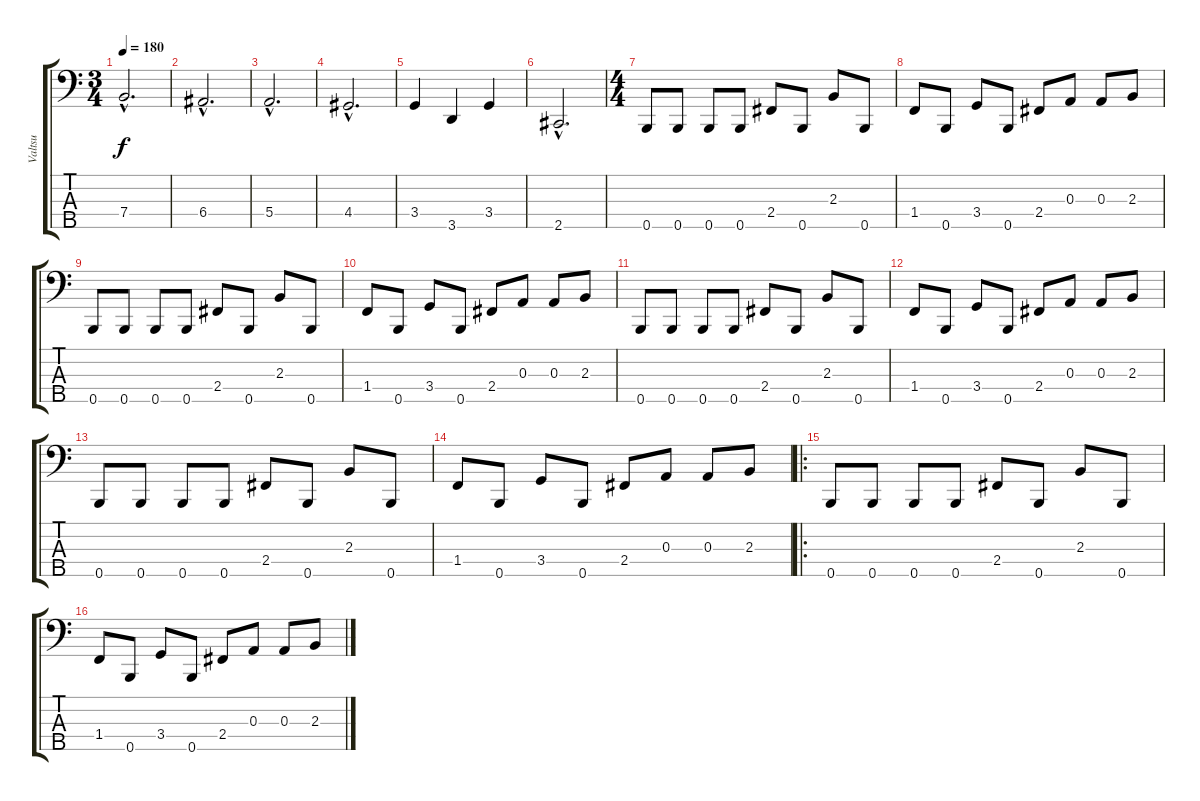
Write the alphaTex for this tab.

\track ("Valtsu" "Valtsu") {instrument electricbasspick}
\staff {score tabs}
\tuning (G2 D2 A1 E1 B0) {hide}
\ts (3 4)
\tempo 180
\clef f4
\ks c
7.4{hac}.2{d dy f} |
6.4{hac}.2{d} |
5.4{hac}.2{d} |
4.4{hac}.2{d} |
3.4.4 3.5.4 3.4.4 |
2.5{hac}.2{d} |
\ts (4 4)
0.5.8 0.5.8 0.5.8 0.5.8 2.4.8 0.5.8 2.3.8 0.5.8 |
1.4.8 0.5.8 3.4.8 0.5.8 2.4.8 0.3.8 0.3.8 2.3.8 |
0.5.8 0.5.8 0.5.8 0.5.8 2.4.8 0.5.8 2.3.8 0.5.8 |
1.4.8 0.5.8 3.4.8 0.5.8 2.4.8 0.3.8 0.3.8 2.3.8 |
0.5.8 0.5.8 0.5.8 0.5.8 2.4.8 0.5.8 2.3.8 0.5.8 |
1.4.8 0.5.8 3.4.8 0.5.8 2.4.8 0.3.8 0.3.8 2.3.8 |
0.5.8 0.5.8 0.5.8 0.5.8 2.4.8 0.5.8 2.3.8 0.5.8 |
1.4.8 0.5.8 3.4.8 0.5.8 2.4.8 0.3.8 0.3.8 2.3.8 |
\ro
0.5.8 0.5.8 0.5.8 0.5.8 2.4.8 0.5.8 2.3.8 0.5.8 |
1.4.8 0.5.8 3.4.8 0.5.8 2.4.8 0.3.8 0.3.8 2.3.8
